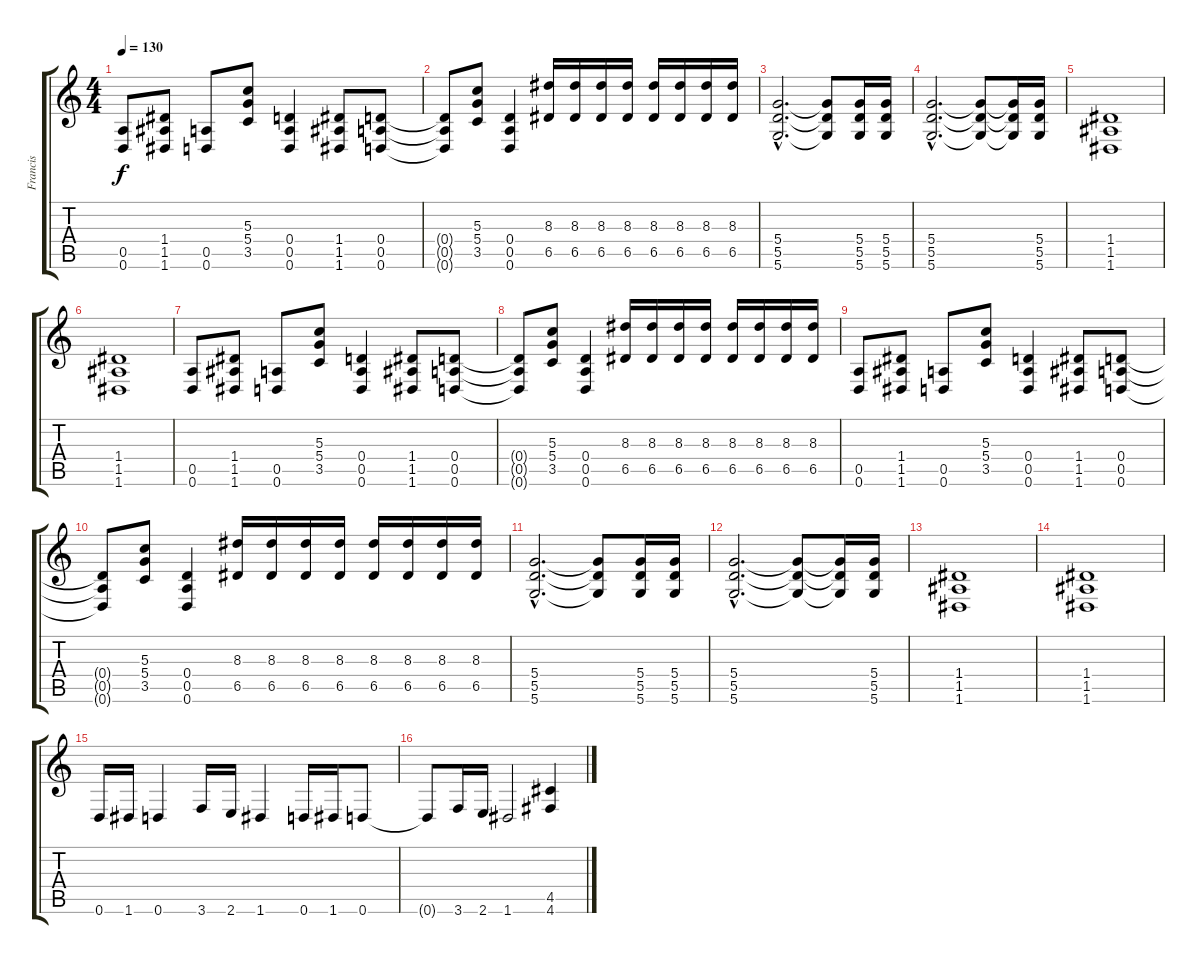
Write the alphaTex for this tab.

\track ("Francis" "Francis") {instrument overdrivenguitar}
\staff {score tabs}
\tuning (E4 B3 G3 D3 A2 D2) {hide}
\ts (4 4)
\tempo 130
\clef g2
\ks c
(0.5 0.6).8{dy f} (1.4 1.5 1.6).8 (0.5 0.6).8 (5.3 5.4 3.5).8 (0.4 0.5 0.6).4 (1.4 1.5 1.6).8 (0.4 0.5 0.6).8 |
(0.4{t} 0.5{t} 0.6{t}).8 (5.3 5.4 3.5).8 (0.4 0.5 0.6).4 (8.3 6.5).16 (8.3 6.5).16 (8.3 6.5).16 (8.3 6.5).16 (8.3 6.5).16 (8.3 6.5).16 (8.3 6.5).16 (8.3 6.5).16 |
(5.4{hac} 5.5{hac} 5.6{hac}).2{d} (5.4{t} 5.5{t} 5.6{t}).8 (5.4 5.5 5.6).16 (5.4 5.5 5.6).16 |
(5.4{hac} 5.5{hac} 5.6{hac}).2{d} (5.4{t} 5.5{t} 5.6{t}).8 (5.4{t} 5.5{t} 5.6{t}).16 (5.4 5.5 5.6).16 |
(1.4 1.5 1.6).1 |
(1.4 1.5 1.6).1 |
(0.5 0.6).8 (1.4 1.5 1.6).8 (0.5 0.6).8 (5.3 5.4 3.5).8 (0.4 0.5 0.6).4 (1.4 1.5 1.6).8 (0.4 0.5 0.6).8 |
(0.4{t} 0.5{t} 0.6{t}).8 (5.3 5.4 3.5).8 (0.4 0.5 0.6).4 (8.3 6.5).16 (8.3 6.5).16 (8.3 6.5).16 (8.3 6.5).16 (8.3 6.5).16 (8.3 6.5).16 (8.3 6.5).16 (8.3 6.5).16 |
(0.5 0.6).8 (1.4 1.5 1.6).8 (0.5 0.6).8 (5.3 5.4 3.5).8 (0.4 0.5 0.6).4 (1.4 1.5 1.6).8 (0.4 0.5 0.6).8 |
(0.4{t} 0.5{t} 0.6{t}).8 (5.3 5.4 3.5).8 (0.4 0.5 0.6).4 (8.3 6.5).16 (8.3 6.5).16 (8.3 6.5).16 (8.3 6.5).16 (8.3 6.5).16 (8.3 6.5).16 (8.3 6.5).16 (8.3 6.5).16 |
(5.4{hac} 5.5{hac} 5.6{hac}).2{d} (5.4{t} 5.5{t} 5.6{t}).8 (5.4 5.5 5.6).16 (5.4 5.5 5.6).16 |
(5.4{hac} 5.5{hac} 5.6{hac}).2{d} (5.4{t} 5.5{t} 5.6{t}).8 (5.4{t} 5.5{t} 5.6{t}).16 (5.4 5.5 5.6).16 |
(1.4 1.5 1.6).1 |
(1.4 1.5 1.6).1 |
0.6.16 1.6.16 0.6.4 3.6.16 2.6.16 1.6.4 0.6.16 1.6.16 0.6.8 |
0.6{t}.8 3.6.16 2.6.16 1.6.2 (4.5 4.6).4
